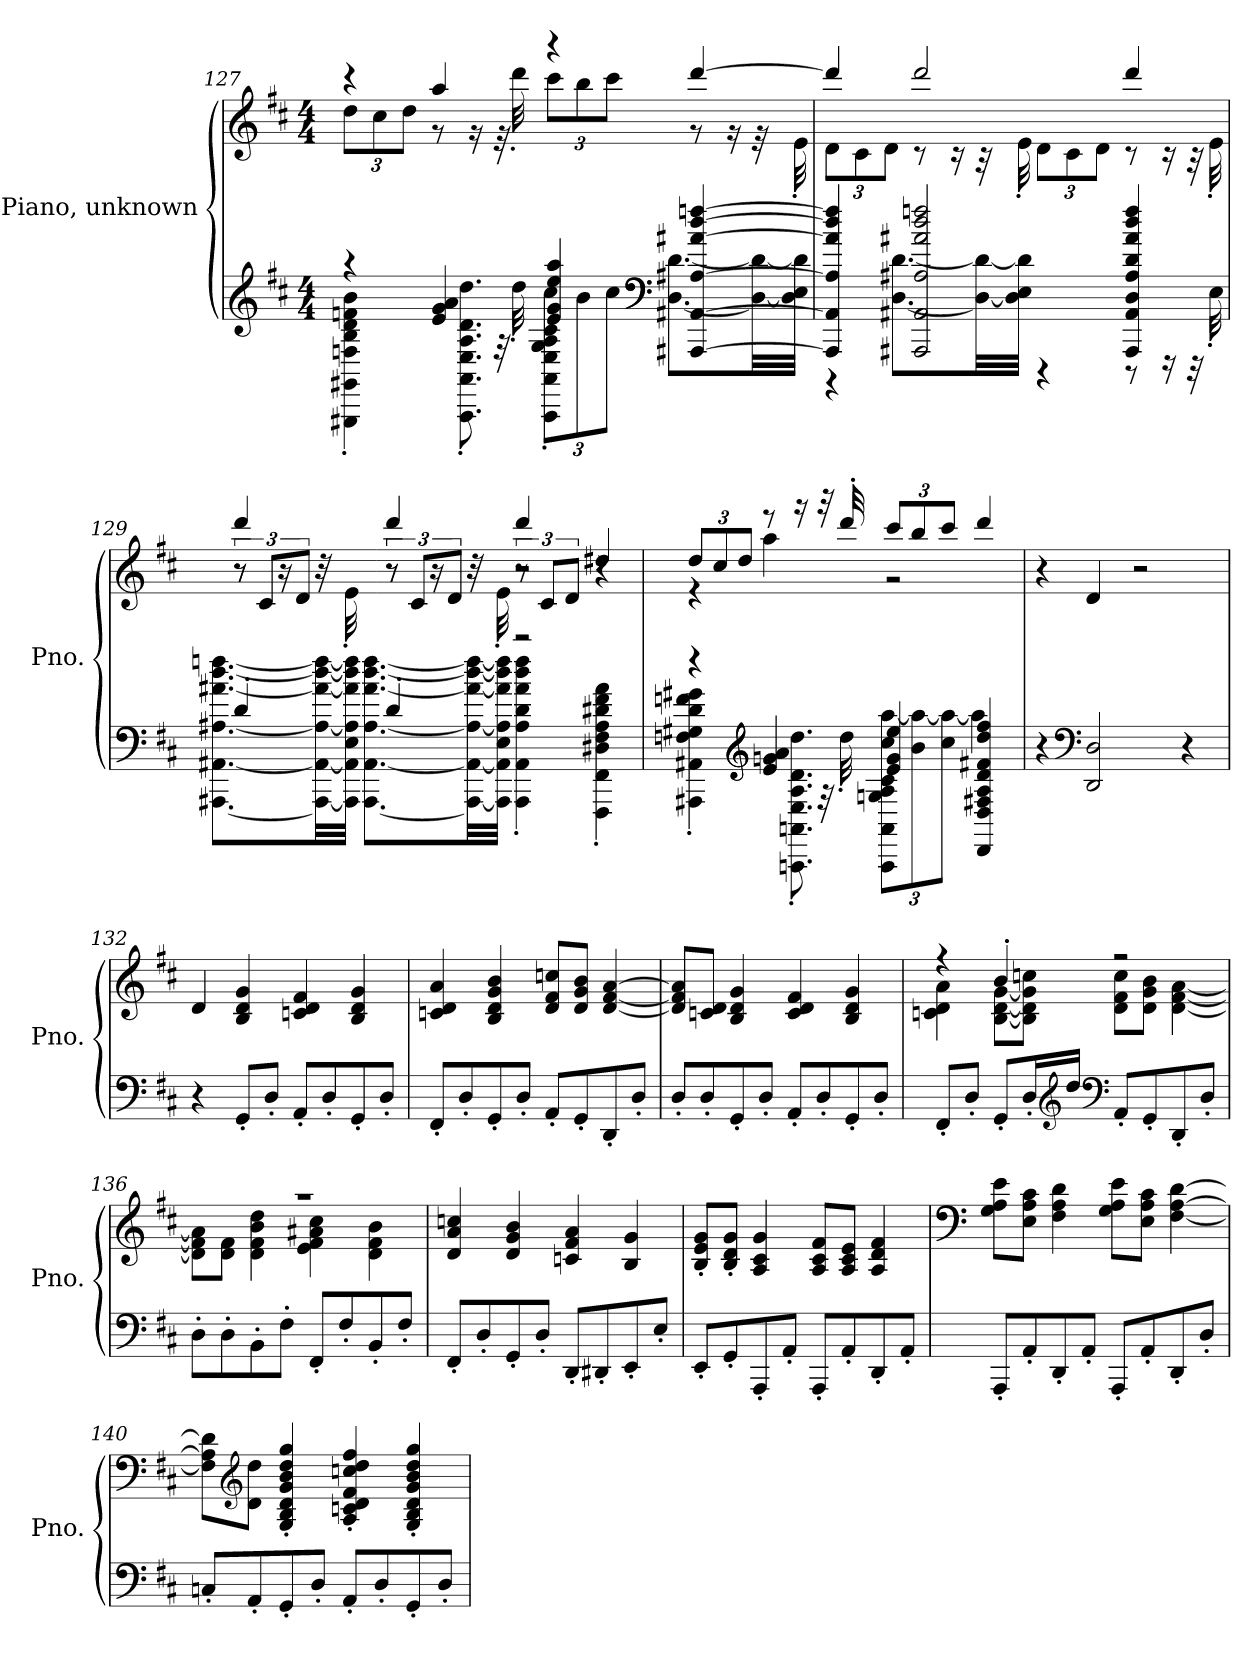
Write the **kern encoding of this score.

**kern	**kern
*part1	*part1
*staff2	*staff1
*I"Piano, unknown	*
*I'Pno.	*
*clefG2	*clefG2
*k[f#c#]	*k[f#c#]
*M4/4	*M4/4
=127	=127
*^	*^
*	*	*	*Xbrackettup
4r	4GGG#X\' 4GG#X\' 4Fn\' 4B\' 4d\' 4fn\' 4b\'	4r	12dd\L
.	.	.	12cc#\
.	.	.	12dd\J
4e/ 4g/ 4a/	8.AAA\' 8.AA\' 8.E\' 8.A\' 8.d\' 8.dd\'	4aa/	8r
.	.	.	16r
.	32r	.	32r
.	32dd'\	.	32ddd'\
*	*Xbrackettup	*	*
4e/ 4g/ 4ee/ 4aa/	12AAA\' 12AA\' 12E\' 12G\' 12A\' 12c#\' 12cc#\'L	4r	12ccc#\L
.	12b\	.	12bb\
.	12cc#\J	.	12ccc#\J
*clefF4	*	*	*
[4AAA#X/ [4AA#X/ [4A#X/ [4a#X/ [4dd/ [4ffn/	[8.D\ [8.d\L	[4ddd/	8r
.	.	.	16r
.	32D\_ 32d\_LL	.	32r
.	32D\] 32E\ 32d\]JJJ	.	32e'\
!!LO:LB:g=z	!!
=128	=128	=128	=128
4AAA#/] 4AA#/] 4A#/] 4a#/] 4dd/] 4ff/]	4r	4ddd/]	12d\L
.	.	.	12c#\
.	.	.	12d\J
2AAA#X/ 2AA#X/ 2A#X/ 2a#X/ 2dd/ 2ffn/	[8.D\ [8.d\L	2ddd/	8r
.	.	.	16r
.	32D\_ 32d\_LL	.	32r
.	32D\] 32E\ 32d\]JJJ	.	32e'\
.	4r	.	12d\L
.	.	.	12c#\
.	.	.	12d\J
4AAA#/ 4AA#/ 4D/ 4A#/ 4d/ 4a#/ 4dd/ 4ff/	8r	4ddd/	8r
.	16r	.	16r
.	32r	.	32r
.	32E'\	.	32e'\
=129	=129	=129	=129
*	*	*	*^
*	*	*	*	*brackettup
4d'/	[8.AAA#X\ [8.AA#X\ [8.A#X\ [8.a#X\ [8.dd\ [8.ffn\L	4ddd/	8r	12r
.	.	.	.	12c#/L
.	.	.	16r	.
.	.	.	.	12d/J
.	32AAA#\_ 32AA#\_ 32A#\_ 32a#\_ 32dd\_ 32ff\_LL	.	32r	.
.	32AAA#\] 32AA#\] 32E\ 32A#\] 32a#\] 32dd\] 32ff\]JJJ	.	32e'\	.
4d'/	[8.AAA#\ [8.AA#\ [8.A#\ [8.a#\ [8.dd\ [8.ff\L	4ddd/	8r	12r
.	.	.	.	12c#/L
.	.	.	16r	.
.	.	.	.	12d/J
.	32AAA#\_ 32AA#\_ 32A#\_ 32a#\_ 32dd\_ 32ff\_LL	.	32r	.
.	32AAA#\] 32AA#\] 32E\ 32A#\] 32a#\] 32dd\] 32ff\]JJJ	.	32e'\	.
2r	4AAA#\' 4AA#\' 4A#\' 4d\' 4a#\' 4dd\' 4ff\'	4ddd/	2r	12r
.	.	.	.	12c#/L
.	.	.	.	12d/J
.	4FFF#\' 4FF#\' 4D#X\' 4F#\' 4A#\' 4d#X\' 4f#\' 4a#\'	4r	.	4dd#X/
*	*	*v	*v	*v
!!LO:LB:g=z
=130	=130	=130
*	*	*Xbrackettup
*	*	*^
4r	4AAA#X\' 4AA#X\' 4Fn\' 4G#X\' 4d\' 4fn\' 4g#X\'	12dd/L	4r
.	.	12cc#/	.
.	.	12dd/J	.
*clefG2	*	*	*
4e/ 4gn/ 4a/	8.AAAn\' 8.AAn\' 8.E\' 8.A\' 8.d\' 8.dd\'	8r	4aa\
.	.	16r	.
.	32r	32r	.
.	32dd'\	32ddd'/	.
4e/ 4g/ 4ee/	12AAA\ 12AA\ 12Gn\ 12A\ 12c#\ 12cc#\ [12aa\L	12ccc#/L	2r
.	12b\ 12aa\_	12bb/	.
.	12cc#\ 12aa\_J	12ccc#/J	.
4DD/ 4D/ 4F#X/ 4A/ 4d/ 4f#X/ 4dd/ 4ff#/	4aa\]	4ddd/	.
*v	*v	*	*
*	*v	*v
=131	=131
4r	4r
*clefF4	*
2DD/ 2D/	4d/
.	2r
4r	.
=132	=132
4r	4d/
8GG'/L	4B/ 4d/ 4g/
8D'/J	.
8AA'/L	4cn/ 4d/ 4f#/
8D'/	.
8GG'/	4B/ 4d/ 4g/
8D'/J	.
=133	=133
8FF#'/L	4cn/ 4d/ 4a/
8D'/	.
8GG'/	4B/ 4d/ 4g/ 4b/
8D'/J	.
8AA'/L	8d/ 8f#/ 8ccn/L
8GG'/	8d/ 8g/ 8b/J
8DD'/	[4d/ [4f#/ [4a/
8D'/J	.
!!LO:PB:g=z
=134	=134
8D'/L	8d/] 8f#/] 8a/]L
8D'/	8cn/ 8d/J
8GG'/	4B/ 4d/ 4g/
8D'/J	.
8AA'/L	4c/ 4d/ 4f#/
8D'/	.
8GG'/	4B/ 4d/ 4g/
8D'/J	.
=135	=135
*	*^
8FF#'/L	4r	4cn\ 4d\ 4a\
8D'/J	.	.
8GG'/L	4b'/	[8B\ [8d\ [8g\L
16D'/L	.	8B\] 8d\] 8g\] 8ccn\J
*clefG2	*	*
16dd/JJ	.	.
*clefF4	*	*
8AA'/L	2r	8d\ 8f#\ 8cc\L
8GG'/	.	8d\ 8g\ 8b\J
8DD'/	.	[4d\ [4f#\ [4a\
8D'/J	.	.
=136	=136	=136
8D'\L	1r	8d\] 8f#\] 8a\]L
8D'\	.	8d\ 8f#\J
8BB'\	.	4d\ 4f#\ 4b\ 4dd\
8F#'\J	.	.
8FF#'/L	.	4e\ 4f#\ 4a#X\ 4cc#\
8F#'/	.	.
8BB'/	.	4d\ 4f#\ 4b\
8F#'/J	.	.
*	*v	*v
=137	=137
8FF#'/L	4d/ 4a/ 4ccn/
8D'/	.
8GG'/	4d/ 4g/ 4b/
8D'/J	.
8DD'/L	4cn/ 4f#/ 4a/
8DD#X'/	.
8EE'/	4B/ 4g/
8E'/J	.
!!LO:LB:g=z
=138	=138
8EE'/L	8B/' 8e/' 8g/'L
8GG'/	8B/' 8d/' 8g/'J
8AAA'/	4A/ 4c#/ 4g/
8AA'/J	.
8AAA'/L	8A/ 8c#/ 8f#/L
8AA'/	8A/ 8c#/ 8e/J
8DD'/	4A/ 4d/ 4f#/
8AA'/J	.
=139	=139
*	*clefF4
8AAA'/L	8G\ 8A\ 8e\L
8AA'/	8E\ 8A\ 8c#\J
8DD'/	4F#\ 4A\ 4d\
8AA'/J	.
8AAA'/L	8G\ 8A\ 8e\L
8AA'/	8E\ 8A\ 8c#\J
8DD'/	[4F#\ [4A\ [4d\
8D'/J	.
=140	=140
8Cn'/L	8F#\] 8A\] 8d\]L
*	*clefG2
8AA'/	8d\ 8dd\J
8GG'/	4G/' 4B/' 4d/' 4g/' 4b/' 4dd/' 4gg/'
8D'/J	.
8AA'/L	4A/' 4cn/' 4d/' 4f#/' 4ccn/' 4dd/' 4ff#/'
8D'/	.
8GG'/	4G/' 4B/' 4d/' 4g/' 4b/' 4dd/' 4gg/'
8D'/J	.
=	=
*-	*-
